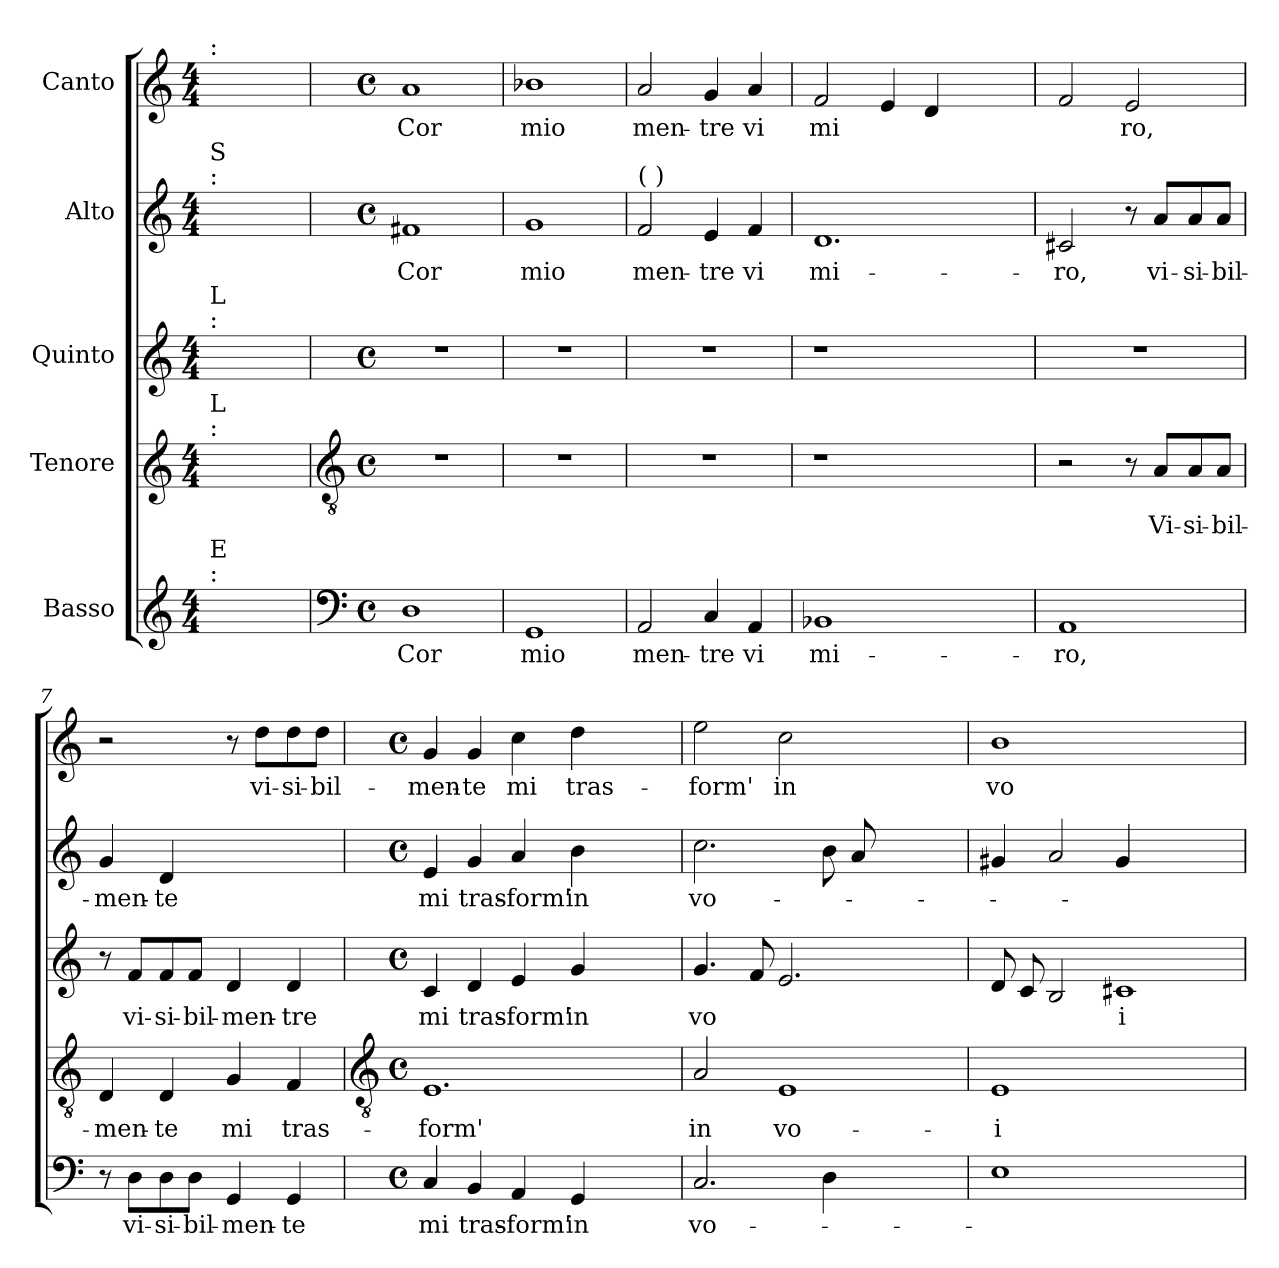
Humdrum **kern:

**kern	**text	**kern	**text	**kern	**text	**kern	**text	**kern	**text
*part5	*part5	*part4	*part4	*part3	*part3	*part2	*part2	*part1	*part1
*staff5	*staff5	*staff4	*staff4	*staff3	*staff3	*staff2	*staff2	*staff1	*staff1
*I"Basso	*	*I"Tenore	*	*I"Quinto	*	*I"Alto	*	*I"Canto	*
*clefG2	*	*clefG2	*	*clefG2	*	*clefG2	*	*clefG2	*
*k[]	*	*k[]	*	*k[]	*	*k[]	*	*k[]	*
*M4/4	*	*M4/4	*	*M4/4	*	*M4/4	*	*M4/4	*
=1	=1	=1	=1	=1	=1	=1	=1	=1	=1
!	!	!	!	!	!	!	!	!LO:TX:a:t=&colon;	!
!	!	!	!	!	!	!LO:TX:a:t=&colon;	!	!	!
!	!	!	!	!	!	!LO:TX:a:t=S	!	!	!
!	!	!	!	!LO:TX:a:t=&colon;	!	!	!	!	!
!	!	!	!	!LO:TX:a:t=L	!	!	!	!	!
!	!	!LO:TX:a:t=&colon;	!	!	!	!	!	!	!
!	!	!LO:TX:a:t=L	!	!	!	!	!	!	!
!LO:TX:a:t=&colon;	!	!	!	!	!	!	!	!	!
!LO:TX:a:t=E	!	!	!	!	!	!	!	!	!
1ryy	.	1ryy	.	1ryy	.	1ryy	.	1ryy	.
!!LO:LB:g=z
=2	=2	=2	=2	=2	=2	=2	=2	=2	=2
*clefF4	*	*clefGv2	*	*	*	*	*	*	*
*M4/4	*	*M4/4	*	*M4/4	*	*M4/4	*	*M4/4	*
*met(c)	*	*met(c)	*	*met(c)	*	*met(c)	*	*met(c)	*
!	!LO:LY:b	!	!	!	!	!	!LO:LY:b	!	!LO:LY:b
1D	Cor	1r	.	1r	.	1f#X	Cor	1a	Cor
=3	=3	=3	=3	=3	=3	=3	=3	=3	=3
!	!LO:LY:b	!	!	!	!	!	!LO:LY:b	!	!LO:LY:b
1GG	mio	1r	.	1r	.	1g	mio	1b-X	mio
=4	=4	=4	=4	=4	=4	=4	=4	=4	=4
!	!	!	!	!	!	!LO:TX:a:t=(  )	!	!	!
!	!LO:LY:b	!	!	!	!	!	!LO:LY:b	!	!LO:LY:b
2AA/	men-	1r	.	1r	.	2f/	men-	2a/	men-
!	!LO:LY:b	!	!	!	!	!	!LO:LY:b	!	!LO:LY:b
4C/	-tre	.	.	.	.	4e/	-tre	4g/	-tre
!	!LO:LY:b	!	!	!	!	!	!LO:LY:b	!	!LO:LY:b
4AA/	vi	.	.	.	.	4f/	vi	4a/	vi
=5	=5	=5	=5	=5	=5	=5	=5	=5	=5
!	!LO:LY:b	!	!	!	!	!	!LO:LY:b	!	!LO:LY:b
1BB-X	mi-	1r	.	1r	.	1.d	mi-	2f/	mi
.	.	.	.	.	.	.	.	4e/	.
.	.	.	.	.	.	.	.	4d/	.
2ryy	.	2ryy	.	2ryy	.	.	.	2ryy	.
=6	=6	=6	=6	=6	=6	=6	=6	=6	=6
!	!LO:LY:b	!	!	!	!	!	!LO:LY:b	!	!
1AA	-ro,	2r	.	1r	.	2c#X/	-ro,	2f/	.
!	!	!	!	!	!	!	!	!	!LO:LY:b
.	.	8r	.	.	.	8r	.	2e/	ro,
!	!	!	!LO:LY:b	!	!	!	!LO:LY:b	!	!
.	.	8A/L	Vi-	.	.	8a/L	vi-	.	.
!	!	!	!LO:LY:b	!	!	!	!LO:LY:b	!	!
.	.	8A/	-si-	.	.	8a/	-si-	.	.
!	!	!	!LO:LY:b	!	!	!	!LO:LY:b	!	!
.	.	8A/J	-bil-	.	.	8a/J	-bil-	.	.
=7	=7	=7	=7	=7	=7	=7	=7	=7	=7
!	!	!	!LO:LY:b	!	!	!	!LO:LY:b	!	!
8r	.	4D/	-men-	8r	.	4g/	-men-	2r	.
!	!LO:LY:b	!	!	!	!LO:LY:b	!	!	!	!
8D\L	vi-	.	.	8f/L	vi-	.	.	.	.
!	!LO:LY:b	!	!LO:LY:b	!	!LO:LY:b	!	!LO:LY:b	!	!
8D\	-si-	4D/	-te	8f/	-si-	4d/	-te	.	.
!	!LO:LY:b	!	!	!	!LO:LY:b	!	!	!	!
8D\J	-bil-	.	.	8f/J	-bil-	.	.	.	.
!	!LO:LY:b	!	!LO:LY:b	!	!LO:LY:b	!	!	!	!
4GG/	-men-	4G/	mi	4d/	-men-	2ryy	.	8r	.
!	!	!	!	!	!	!	!	!	!LO:LY:b
.	.	.	.	.	.	.	.	8dd\L	vi-
!	!LO:LY:b	!	!LO:LY:b	!	!LO:LY:b	!	!	!	!LO:LY:b
4GG/	-te	4F/	tras-	4d/	-tre	.	.	8dd\	-si-
!	!	!	!	!	!	!	!	!	!LO:LY:b
.	.	.	.	.	.	.	.	8dd\J	-bil-
!!LO:LB:g=z
=8	=8	=8	=8	=8	=8	=8	=8	=8	=8
*	*	*clefGv2	*	*	*	*	*	*	*
*M4/4	*	*M4/4	*	*M4/4	*	*M4/4	*	*M4/4	*
*met(c)	*	*met(c)	*	*met(c)	*	*met(c)	*	*met(c)	*
!	!LO:LY:b	!	!LO:LY:b	!	!LO:LY:b	!	!LO:LY:b	!	!LO:LY:b
4C/	mi	1.E	-form'	4c/	mi	4e/	mi	4g/	-men-
!	!LO:LY:b	!	!	!	!LO:LY:b	!	!LO:LY:b	!	!LO:LY:b
4BB/	tras-	.	.	4d/	tras-	4g/	tras-	4g/	-te
!	!LO:LY:b	!	!	!	!LO:LY:b	!	!LO:LY:b	!	!LO:LY:b
4AA/	-form'	.	.	4e/	-form'	4a/	-form'	4cc\	mi
!	!LO:LY:b	!	!	!	!LO:LY:b	!	!LO:LY:b	!	!LO:LY:b
4GG/	in	.	.	4g/	in	4b\	in	4dd\	tras-
2ryy	.	.	.	2ryy	.	2ryy	.	2ryy	.
=9	=9	=9	=9	=9	=9	=9	=9	=9	=9
!	!LO:LY:b	!	!LO:LY:b	!	!LO:LY:b	!	!LO:LY:b	!	!LO:LY:b
2.C/	vo-	2A/	in	4.g/	vo	2.cc\	vo-	2ee\	-form'
.	.	.	.	8f/	.	.	.	.	.
!	!	!	!LO:LY:b	!	!	!	!	!	!LO:LY:b
.	.	1E	vo-	2.e/	.	.	.	2cc\	in
4D\	.	.	.	.	.	8b\	.	.	.
.	.	.	.	.	.	8a/	.	.	.
2ryy	.	.	.	.	.	2ryy	.	2ryy	.
.	.	.	.	4ryy	.	.	.	.	.
=10	=10	=10	=10	=10	=10	=10	=10	=10	=10
!	!	!	!LO:LY:b	!	!	!	!	!	!LO:LY:b
1E	.	1E	-i	8d/	.	4g#X/	.	1b	vo-
.	.	.	.	8c/	.	.	.	.	.
.	.	.	.	2B/	.	2a/	.	.	.
!	!	!	!	!	!LO:LY:b	!	!	!	!
.	.	.	.	1c#X	i	4g#i/	.	.	.
2.ryy	.	2.ryy	.	.	.	2.ryy	.	2.ryy	.
=	=	=	=	=	=	=	=	=	=
*-	*-	*-	*-	*-	*-	*-	*-	*-	*-
